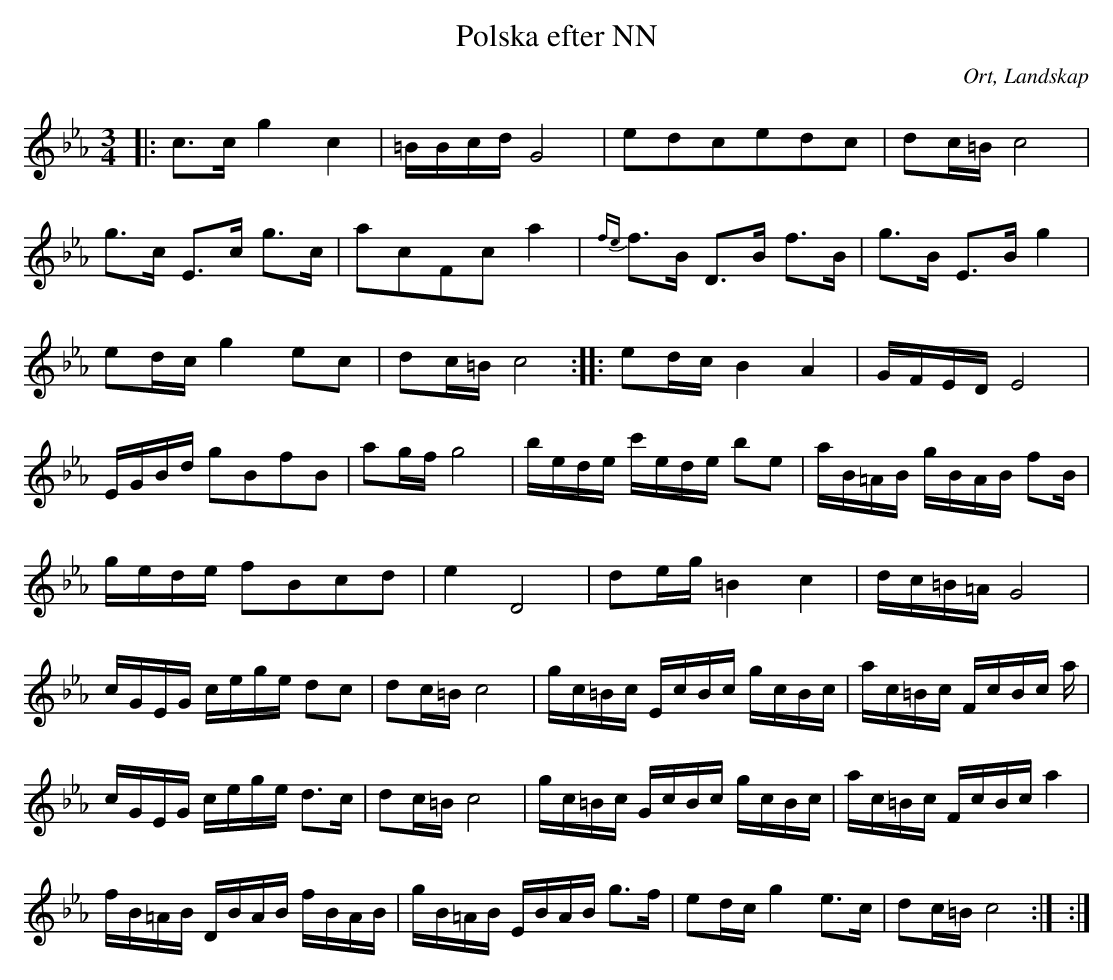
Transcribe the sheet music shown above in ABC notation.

X:1
T:Polska efter NN
O:Ort, Landskap
M:3/4
L:1/16
K:Cm
|: c2>c2 g4 c4 | =BBcd G8 | e2d2c2e2d2c2 | d2c=B c8 |
g2>c2 E2>c2 g2>c2 | a2c2F2c2 a4 | {fe}f2>B2 D2>B2 f2>B2 | g2>B2 E2>B2 g4 |
e2dc g4 e2c2 | d2c=B c8 :: e2dc B4 A4 | GFED E8 |
EGBd g2B2f2B2 | a2gf g8 | bede c'ede b2e2 | aB=AB gBAB f2B |
gede f2B2c2d2 | e4 D8|d2eg =B4 c4|dc=B=A G8| cGEG cege d2c2 | d2c=B c8 | gc=Bc EcBc gcBc | a´c=Bc FcBc a´|
cGEG cege d2>c2 | d2c=B c8 | gc=Bc GcBc gcBc | ac=Bc FcBc a4 |
fB=AB DBAB fBAB | gB=AB EBAB g2>f2 | e2dc g4 e2>c2 | d2c=B c8 :| :|
